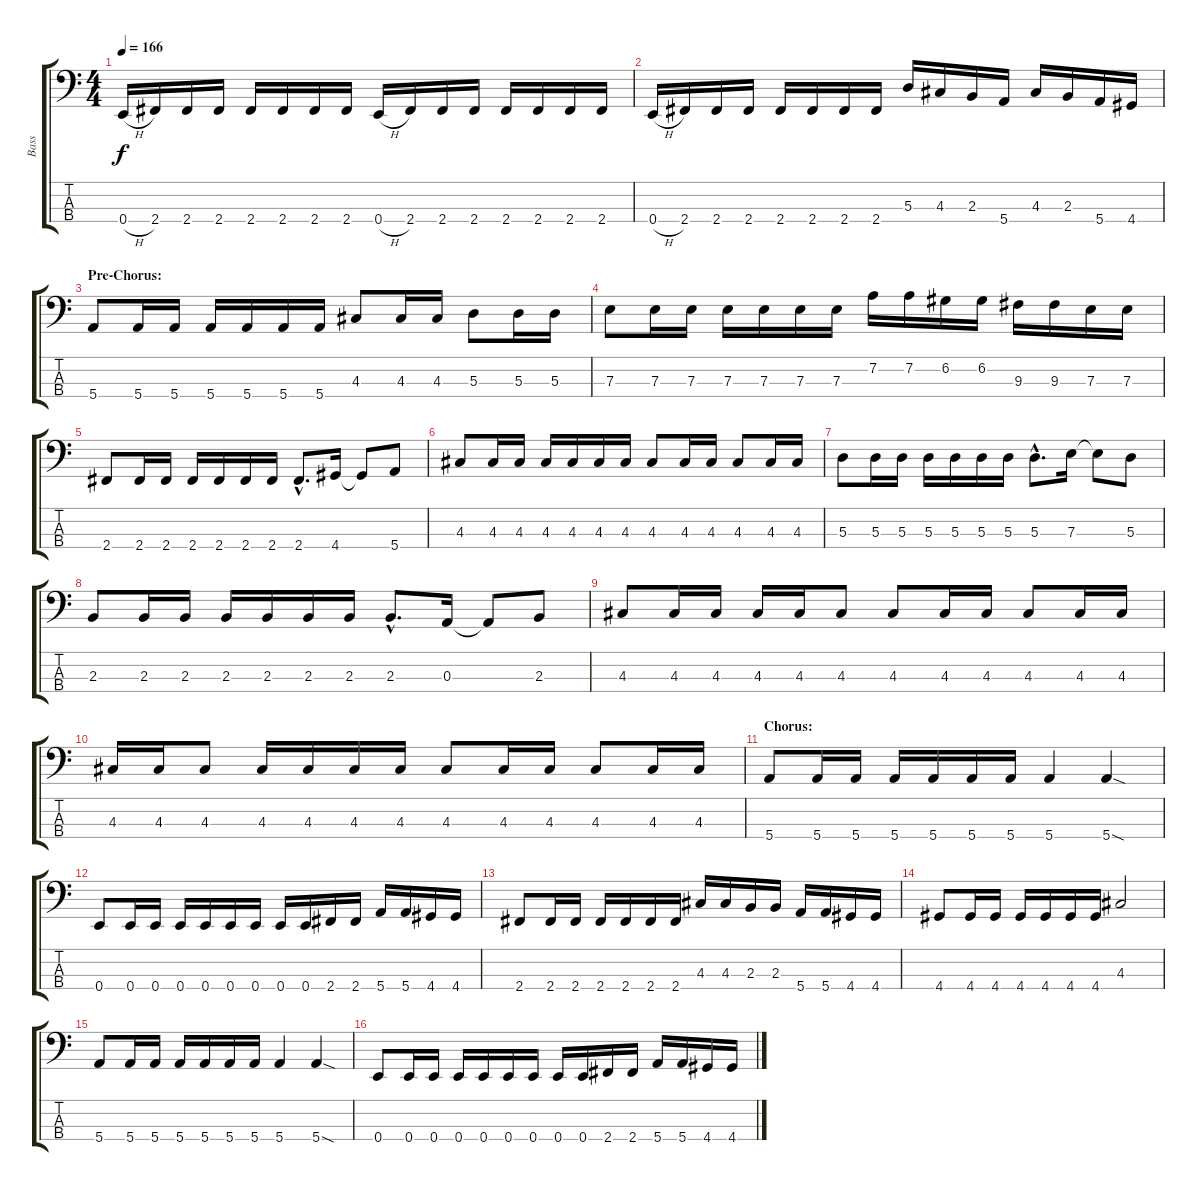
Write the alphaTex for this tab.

\track ("Bass" "Bass") {instrument electricbasspick}
\staff {score tabs}
\tuning (G2 D2 A1 E1) {hide}
\ts (4 4)
\tempo 166
\clef f4
\ks c
0.4{h}.16{dy f} 2.4.16 2.4.16 2.4.16 2.4.16 2.4.16 2.4.16 2.4.16 0.4{h}.16 2.4.16 2.4.16 2.4.16 2.4.16 2.4.16 2.4.16 2.4.16 |
0.4{h}.16 2.4.16 2.4.16 2.4.16 2.4.16 2.4.16 2.4.16 2.4.16 5.3.16 4.3.16 2.3.16 5.4.16 4.3.16 2.3.16 5.4.16 4.4.16 |
\section ("" "Pre-Chorus:")
5.4.8 5.4.16 5.4.16 5.4.16 5.4.16 5.4.16 5.4.16 4.3.8 4.3.16 4.3.16 5.3.8 5.3.16 5.3.16 |
7.3.8 7.3.16 7.3.16 7.3.16 7.3.16 7.3.16 7.3.16 7.2.16 7.2.16 6.2.16 6.2.16 9.3.16 9.3.16 7.3.16 7.3.16 |
2.4.8 2.4.16 2.4.16 2.4.16 2.4.16 2.4.16 2.4.16 2.4{hac}.8{d} 4.4.16 4.4{t}.8 5.4.8 |
4.3.8 4.3.16 4.3.16 4.3.16 4.3.16 4.3.16 4.3.16 4.3.8 4.3.16 4.3.16 4.3.8 4.3.16 4.3.16 |
5.3.8 5.3.16 5.3.16 5.3.16 5.3.16 5.3.16 5.3.16 5.3{hac}.8{d} 7.3.16 7.3{t}.8 5.3.8 |
2.3.8 2.3.16 2.3.16 2.3.16 2.3.16 2.3.16 2.3.16 2.3{hac}.8{d} 0.3.16 0.3{t}.8 2.3.8 |
4.3.8 4.3.16 4.3.16 4.3.16 4.3.16 4.3.8 4.3.8 4.3.16 4.3.16 4.3.8 4.3.16 4.3.16 |
4.3.16 4.3.16 4.3.8 4.3.16 4.3.16 4.3.16 4.3.16 4.3.8 4.3.16 4.3.16 4.3.8 4.3.16 4.3.16 |
\section ("" "Chorus:")
5.4.8 5.4.16 5.4.16 5.4.16 5.4.16 5.4.16 5.4.16 5.4.4 5.4{sod}.4 |
0.4.8 0.4.16 0.4.16 0.4.16 0.4.16 0.4.16 0.4.16 0.4.16 0.4.16 2.4.16 2.4.16 5.4.16 5.4.16 4.4.16 4.4.16 |
2.4.8 2.4.16 2.4.16 2.4.16 2.4.16 2.4.16 2.4.16 4.3.16 4.3.16 2.3.16 2.3.16 5.4.16 5.4.16 4.4.16 4.4.16 |
4.4.8 4.4.16 4.4.16 4.4.16 4.4.16 4.4.16 4.4.16 4.3.2 |
5.4.8 5.4.16 5.4.16 5.4.16 5.4.16 5.4.16 5.4.16 5.4.4 5.4{sod}.4 |
0.4.8 0.4.16 0.4.16 0.4.16 0.4.16 0.4.16 0.4.16 0.4.16 0.4.16 2.4.16 2.4.16 5.4.16 5.4.16 4.4.16 4.4.16
